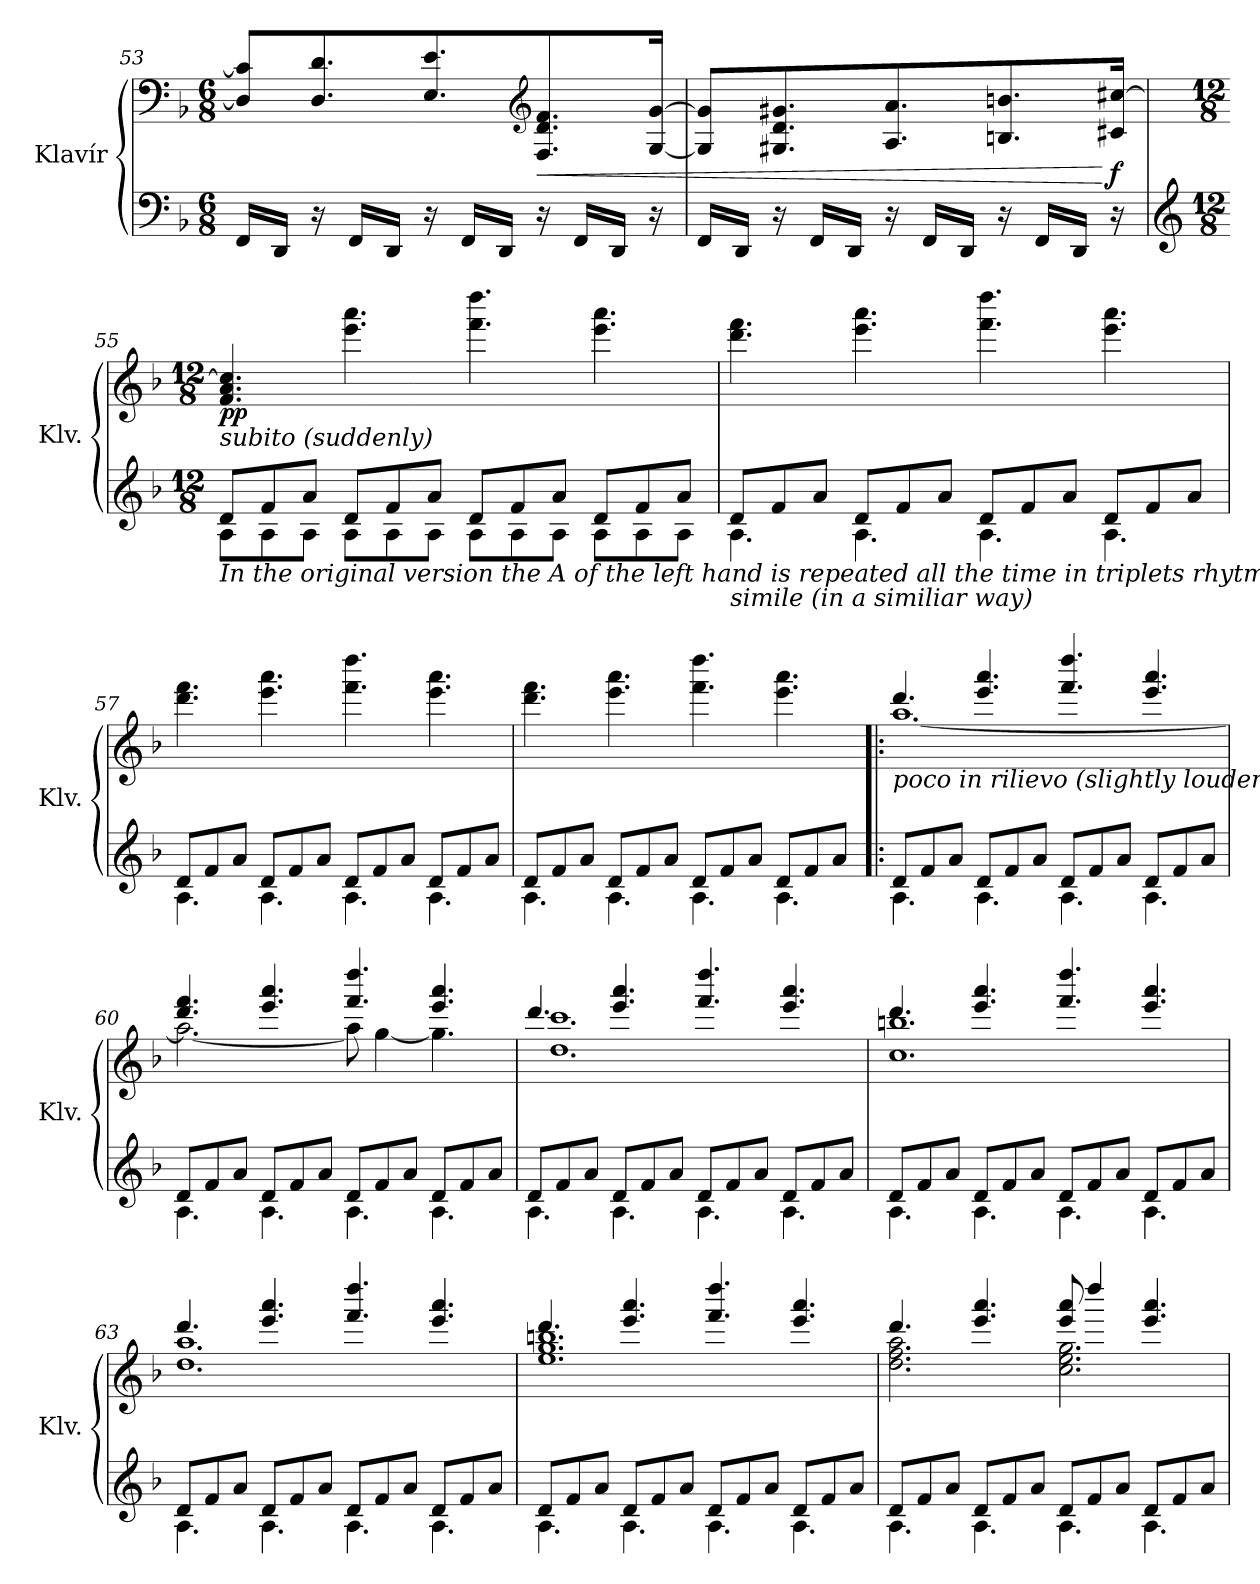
**kern	**kern	**dynam
*part1	*part1	*part1
*staff2	*staff1	*staff1/2
*I"Klavír	*	*
*I'Klv.	*	*
!!LO:LB:g=z
*clefF4	*clefF4	*
*k[b-]	*k[b-]	*
*M6/8	*M6/8	*
=53	=53	=53
16FF/LL	8D/] 8c#/]L	.
16DD/JJ	.	.
16r	8.D/ 8.d/	.
16FF/LL	.	.
16DD/JJ	.	.
16r	8.E/ 8.e/	.
16FF/LL	.	.
16DD/JJ	.	.
*	*clefG2	*
!	!	!LO:HP:b
16r	8.F/ 8.d/ 8.f/	<
16FF/LL	.	.
16DD/JJ	.	.
16r	[16G/ [16g/Jk	.
=54	=54	=54
16FF/LL	8G/] 8g/]L	.
16DD/JJ	.	.
16r	8.G#X/ 8.d/ 8.g#X/	.
16FF/LL	.	.
16DD/JJ	.	.
16r	8.A/ 8.a/	.
16FF/LL	.	.
16DD/JJ	.	.
16r	8.Bn/ 8.bn/	.
16FF/LL	.	.
16DD/JJ	.	.
!	!	!LO:DY:n=1:b
16r	16c#X/ [16cc#X/Jk	[ f
!!LO:LB:g=z
=55	=55	=55
*clefG2	*	*
*M12/8	*M12/8	*
*	*MM75	*
*^	*	*
!	!	!LO:TX:b:i:t=subito (suddenly)	!
!LO:TX:b:i:t=In the original version the A of the left hand is repeated all the time in triplets rhytm. However, for piano, this is an inadvisable solution.	!	!	!
!	!	!	!LO:DY:b
8d/L	8A\L	4.f/ 4.a/ 4.cc#/]	pp
8f/	8A\	.	.
8a/J	8A\J	.	.
8d/L	8A\L	4.eee\ 4.aaa\	.
8f/	8A\	.	.
8a/J	8A\J	.	.
8d/L	8A\L	4.fff\ 4.dddd\	.
8f/	8A\	.	.
8a/J	8A\J	.	.
8d/L	8A\L	4.eee\ 4.aaa\	.
8f/	8A\	.	.
8a/J	8A\J	.	.
=56	=56	=56	=56
!LO:TX:b:i:t=simile (in a similiar way)	!	!	!
8d/L	4.A\	4.ddd\ 4.fff\	.
8f/	.	.	.
8a/J	.	.	.
8d/L	4.A\	4.eee\ 4.aaa\	.
8f/	.	.	.
8a/J	.	.	.
8d/L	4.A\	4.fff\ 4.dddd\	.
8f/	.	.	.
8a/J	.	.	.
8d/L	4.A\	4.eee\ 4.aaa\	.
8f/	.	.	.
8a/J	.	.	.
!!LO:LB:g=z
=57	=57	=57	=57
8d/L	4.A\	4.ddd\ 4.fff\	.
8f/	.	.	.
8a/J	.	.	.
8d/L	4.A\	4.eee\ 4.aaa\	.
8f/	.	.	.
8a/J	.	.	.
8d/L	4.A\	4.fff\ 4.dddd\	.
8f/	.	.	.
8a/J	.	.	.
8d/L	4.A\	4.eee\ 4.aaa\	.
8f/	.	.	.
8a/J	.	.	.
=58	=58	=58	=58
8d/L	4.A\	4.ddd\ 4.fff\	.
8f/	.	.	.
8a/J	.	.	.
8d/L	4.A\	4.eee\ 4.aaa\	.
8f/	.	.	.
8a/J	.	.	.
8d/L	4.A\	4.fff\ 4.dddd\	.
8f/	.	.	.
8a/J	.	.	.
8d/L	4.A\	4.eee\ 4.aaa\	.
8f/	.	.	.
8a/J	.	.	.
=59!|:	=59!|:	=59!|:	=59!|:
*	*	*^	*
!	!	!LO:TX:b:i:t=poco in rilievo (slightly louder)	!	!
8d/L	4.A\	4.ddd/	[1.aa	.
8f/	.	.	.	.
8a/J	.	.	.	.
8d/L	4.A\	4.eee/ 4.aaa/	.	.
8f/	.	.	.	.
8a/J	.	.	.	.
8d/L	4.A\	4.fff/ 4.dddd/	.	.
8f/	.	.	.	.
8a/J	.	.	.	.
8d/L	4.A\	4.eee/ 4.aaa/	.	.
8f/	.	.	.	.
8a/J	.	.	.	.
!!LO:LB:g=z	!!
=60	=60	=60	=60	=60
8d/L	4.A\	4.ddd/ 4.fff/	2.aa\_	.
8f/	.	.	.	.
8a/J	.	.	.	.
8d/L	4.A\	4.eee/ 4.aaa/	.	.
8f/	.	.	.	.
8a/J	.	.	.	.
8d/L	4.A\	4.fff/ 4.dddd/	8aa\]	.
8f/	.	.	[4gg\	.
8a/J	.	.	.	.
8d/L	4.A\	4.eee/ 4.aaa/	4.gg\]	.
8f/	.	.	.	.
8a/J	.	.	.	.
=61	=61	=61	=61	=61
8d/L	4.A\	4.ddd/	1.dd 1.ccc	.
8f/	.	.	.	.
8a/J	.	.	.	.
8d/L	4.A\	4.eee/ 4.aaa/	.	.
8f/	.	.	.	.
8a/J	.	.	.	.
8d/L	4.A\	4.fff/ 4.dddd/	.	.
8f/	.	.	.	.
8a/J	.	.	.	.
8d/L	4.A\	4.eee/ 4.aaa/	.	.
8f/	.	.	.	.
8a/J	.	.	.	.
=62	=62	=62	=62	=62
8d/L	4.A\	4.ddd/	1.cc 1.bbn	.
8f/	.	.	.	.
8a/J	.	.	.	.
8d/L	4.A\	4.eee/ 4.aaa/	.	.
8f/	.	.	.	.
8a/J	.	.	.	.
8d/L	4.A\	4.fff/ 4.dddd/	.	.
8f/	.	.	.	.
8a/J	.	.	.	.
8d/L	4.A\	4.eee/ 4.aaa/	.	.
8f/	.	.	.	.
8a/J	.	.	.	.
!!LO:PB:g=z	!!
=63	=63	=63	=63	=63
8d/L	4.A\	4.ddd/	1.dd 1.aa	.
8f/	.	.	.	.
8a/J	.	.	.	.
8d/L	4.A\	4.eee/ 4.aaa/	.	.
8f/	.	.	.	.
8a/J	.	.	.	.
8d/L	4.A\	4.fff/ 4.dddd/	.	.
8f/	.	.	.	.
8a/J	.	.	.	.
8d/L	4.A\	4.eee/ 4.aaa/	.	.
8f/	.	.	.	.
8a/J	.	.	.	.
=64	=64	=64	=64	=64
8d/L	4.A\	4.ddd/	1.ee 1.gg 1.bbn	.
8f/	.	.	.	.
8a/J	.	.	.	.
8d/L	4.A\	4.eee/ 4.aaa/	.	.
8f/	.	.	.	.
8a/J	.	.	.	.
8d/L	4.A\	4.fff/ 4.dddd/	.	.
8f/	.	.	.	.
8a/J	.	.	.	.
8d/L	4.A\	4.eee/ 4.aaa/	.	.
8f/	.	.	.	.
8a/J	.	.	.	.
=65	=65	=65	=65	=65
8d/L	4.A\	4.ddd/	2.dd\ 2.ff\ 2.aa\	.
8f/	.	.	.	.
8a/J	.	.	.	.
8d/L	4.A\	4.eee/ 4.aaa/	.	.
8f/	.	.	.	.
8a/J	.	.	.	.
8d/L	4.A\	8eee/ 8aaa/	2.cc\ 2.ee\ 2.gg\	.
8f/	.	4dddd/	.	.
8a/J	.	.	.	.
8d/L	4.A\	4.eee/ 4.aaa/	.	.
8f/	.	.	.	.
8a/J	.	.	.	.
*v	*v	*	*	*
*	*v	*v	*
=	=	=
*-	*-	*-
